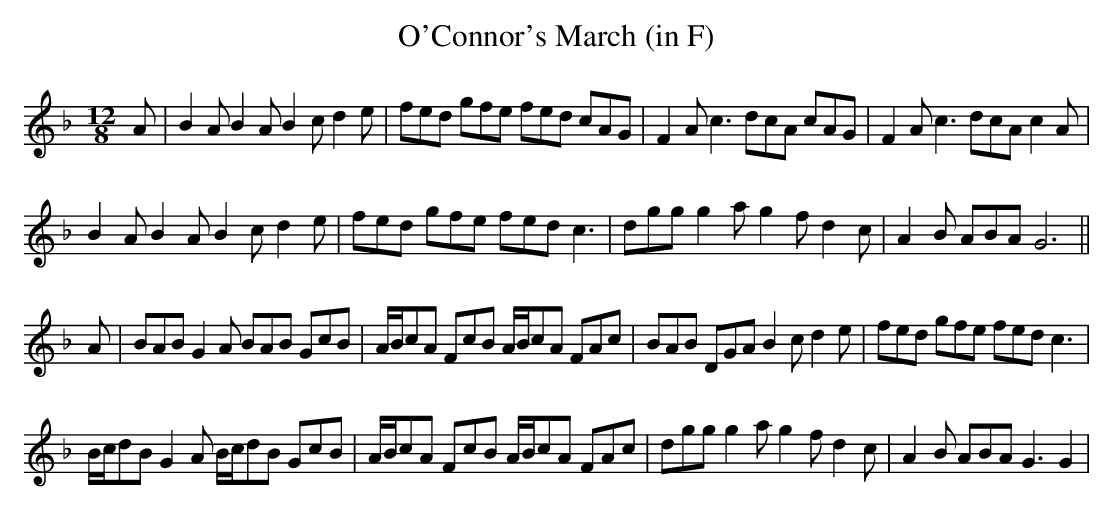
X:1
T:O'Connor's March (in F)
M:12/8
L:1/8
K:F
A|B2A B2A B2c d2e|fed gfe fed cAG|F2A c3 dcA cAG|F2A c3 dcA c2A|!
B2A B2A B2c d2e|fed gfe fed c3|dgg g2a g2f d2c|A2B ABA G6||!
A|BAB G2A BAB GcB|A/B/cA FcB A/B/cA FAc|BAB DGA B2c d2e|fed gfe fed c3|!
B/c/dB G2A B/c/dB GcB|A/B/cA FcB A/B/cA FAc|dgg g2a g2f d2c|A2B ABA G3 G2|!
